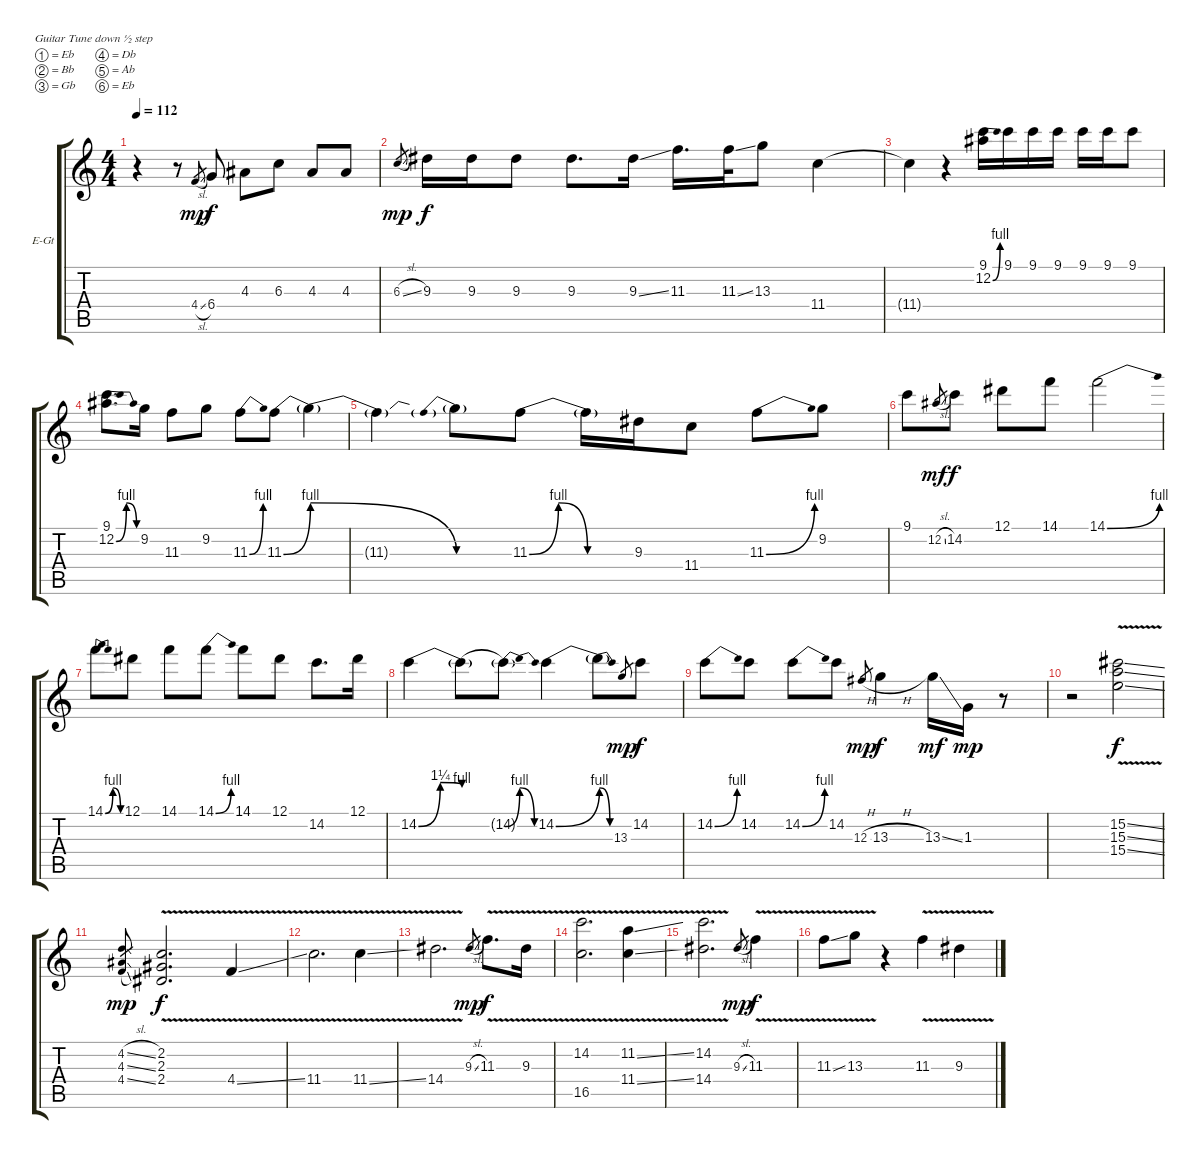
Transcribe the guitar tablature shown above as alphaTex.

\bracketExtendMode groupsimilarinstruments
\firstSystemTrackNameOrientation horizontal
\otherSystemsTrackNameOrientation horizontal
\track ("Guitar I" "E-Gt") {instrument overdrivenguitar}
\staff {score tabs}
\tuning (Eb4 Bb3 Gb3 Db3 Ab2 Eb2)
\ts (4 4)
\tempo 112
\clef g2
\ks c
r.4{dy f} r.8 4.4{sl}.8{gr dy mp} 6.4.8{dy f} 4.3.8 6.3.8 4.3.8 4.3.8 |
6.3{sl}.8{gr dy mp} 9.3.16{dy f} 9.3.16 9.3.8 9.3.8{d} 9.3{ss}.16 11.3.16{d} 11.3{ss}.32 13.3.8 11.4.4 |
11.4{t}.4 r.4 (9.1 12.2{be (bend 0 0 60 4)}).16 9.1.16 9.1.16 9.1.16 9.1.16 9.1.16 9.1.8 |
(9.1 12.2{be (bendrelease 0 0 30 4 30 4 60 0)}).8{d} 9.2.16 11.3.8 9.2.8 11.3{be (bend 0 0 60 4)}.8 11.3{be (bend 0 0 60 4)}.8 11.3{be (release 0 4 60 0) t}.4 |
11.3{t}.4 11.3{be (prebend 0 4 60 4) t}.8 11.3{be (bendrelease 0 0 30 4 30 4 60 0)}.8 11.3{be (hold 0 0 60 0) t}.16 9.3.16 11.4.8 11.3{be (bend 0 0 60 4)}.8 9.2.8 |
9.1.8 12.2{sl}.8{gr dy mf} 14.2.8{dy f} 12.1.8 14.1.8 14.1{be (bend 0 0 60 4)}.2 |
14.1{be (bendrelease 0 0 30 4 30 4 60 0)}.8 12.1.8 14.1.8 14.1{be (bend 0 0 60 4)}.8 14.1.8 12.1.8 14.2.8{d} 12.1.16 |
14.2{be (bendrelease 0 0 30 5 30 5 60 4)}.4 14.2{be (hold 0 0 60 0) t}.8 14.2{be (bendrelease 0 0 30 4 30 4 60 0) t}.8 14.2{be (bend 0 0 60 4)}.4 14.2{be (release 0 4 60 0) t}.8 13.3.8{gr dy mp} 14.2.8{dy f} |
14.2{be (bend 0 0 60 4)}.8 14.2.8 14.2{be (bend 0 0 60 4)}.8 14.2.8 12.3{h}.8{gr dy mp} 13.3{h}.4{dy f} 13.3{ss}.16{dy mf} 1.3.16{dy mp} r.8 |
r.2 (15.2{v ss} 15.3{v ss} 15.4{v ss}).2{dy f} |
(4.2{sl} 4.3{sl} 4.4{sl}).8{gr dy mp} (2.2{v} 2.3{v} 2.4{v}).2{d dy f} 4.4{v ss}.4 |
11.4{v}.2{d} 11.4{v ss}.4 |
14.4{v}.2{d} 9.3{sl}.8{gr dy mp} 11.3{v}.8{d dy f} 9.3{v}.16 |
(14.2{v} 16.5{v}).2{d} (11.2{v ss} 11.4{v ss}).4 |
(14.2{v} 14.4{v}).2{d} 9.3{sl}.8{gr dy mp} 11.3{v}.4{dy f} |
11.3{v ss}.8 13.3{v}.8 r.4 11.3{v}.4 9.3{v}.4
